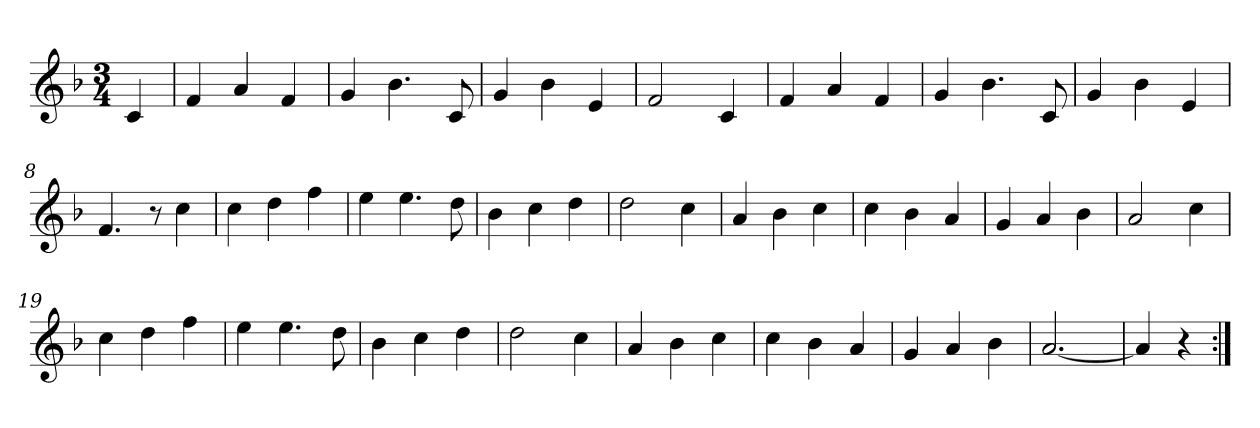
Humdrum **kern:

**kern
*part1
*staff1
*clefG2
*k[b-]
*F:
*M3/4
*MM160
=
4c
=1
4f
4a
4f
=2
4g
4.b-
8c
=3
4g
4b-
4e
=4
2f
4c
=5
4f
4a
4f
=6
4g
4.b-
8c
=7
4g
4b-
4e
=8
4.f
8r
4cc
=9
4cc
4dd
4ff
=10
4ee
4.ee
8dd
=13
4b-
4cc
4dd
=14
2dd
4cc
=15
4a
4b-
4cc
=16
4cc
4b-
4a
=17
4g
4a
4b-
=18
2a
4cc
=19
4cc
4dd
4ff
=20
4ee
4.ee
8dd
=21
4b-
4cc
4dd
=22
2dd
4cc
=23
4a
4b-
4cc
=24
4cc
4b-
4a
=25
4g
4a
4b-
=26
[2.a
=27
4a]
4r
=:|!
*-
